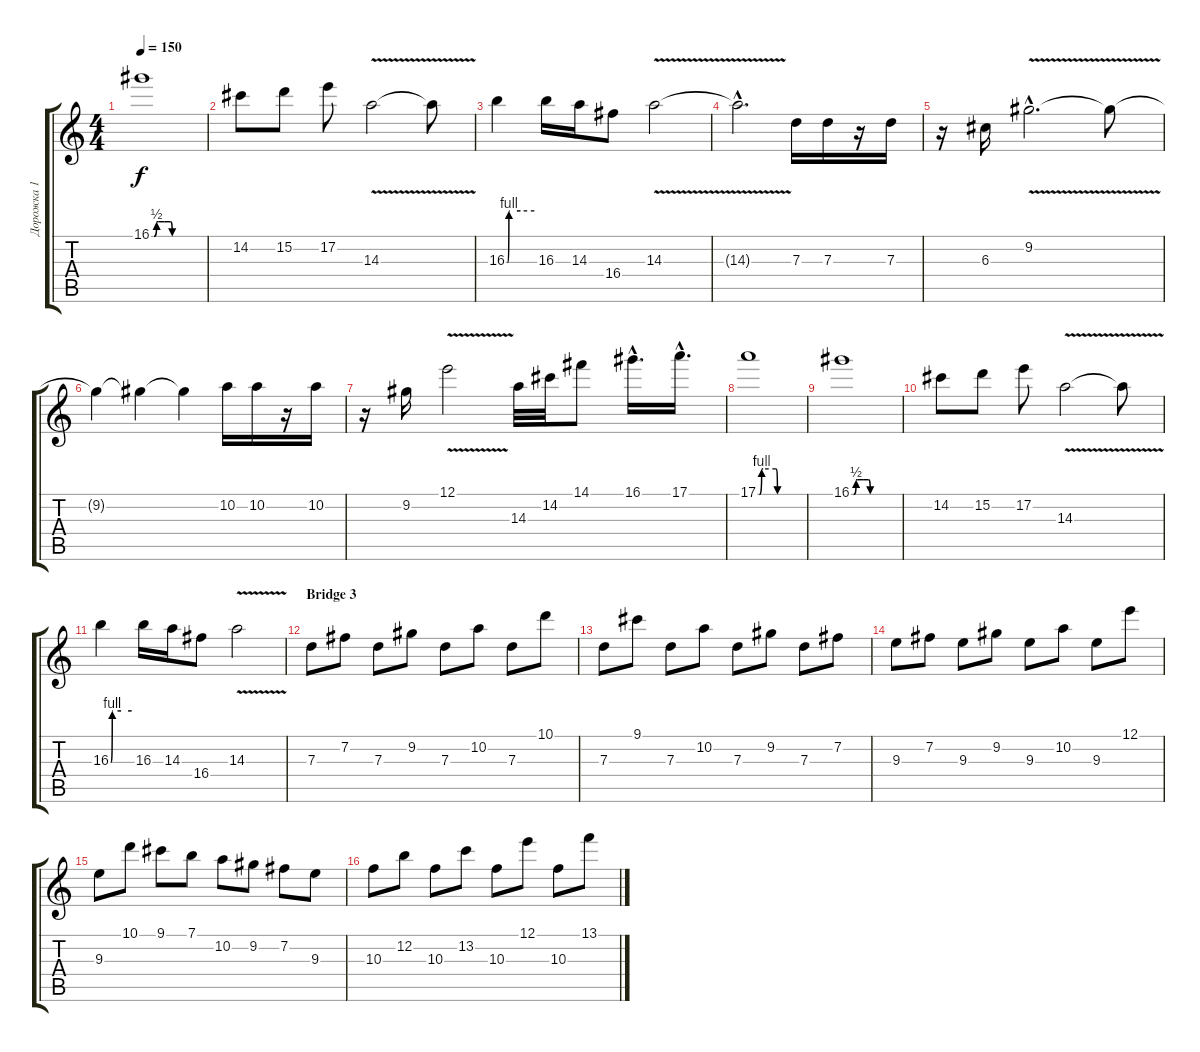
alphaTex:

\track ("Дорожка 1" "Дорожка 1") {instrument distortionguitar}
\staff {score tabs}
\tuning (E4 B3 G3 D3 A2 E2) {hide}
\ts (4 4)
\tempo 150
\clef g2
\ks c
16.1{be (custom 0 0 3 0 6 2 8 2 15 2 22 2 24 0 26 0 28 0 34 0 45 0 60 0)}.1{dy f} |
14.2.8 15.2.8 17.2.8 14.3{v}.2 14.3{t}.8 |
16.3{be (custom 0 0 2 0 5 4 7 4 30 4 60 4)}.4 16.3.16 14.3.16 16.4.8 14.3{v}.2 |
14.3{hac t}.2{d} 7.3.16 7.3.16 r.16 7.3.16 |
r.16 6.3.16 9.2{v hac}.2{d} 9.2{t}.8 |
9.2{t}.4 9.2{t}.4 9.2{t}.4 10.2.16 10.2.16 r.16 10.2.16 |
r.16 9.2.16 12.1{v}.2 14.3.32 14.2.32 14.1.8 16.1{hac}.16{d} 17.1{hac}.16{d} |
17.1{be (custom 0 0 2 0 5 4 7 4 24 4 26 0 28 0 32 0 35 0 45 0 60 0)}.1 |
16.1{be (custom 0 0 3 0 6 2 8 2 15 2 22 2 24 0 26 0 28 0 34 0 45 0 60 0)}.1 |
14.2.8 15.2.8 17.2.8 14.3{v}.2 14.3{t}.8 |
16.3{be (custom 0 0 2 0 5 4 7 4 30 4 60 4)}.4 16.3.16 14.3.16 16.4.8 14.3{v}.2 |
\section ("" "Bridge 3")
7.3.8 7.2.8 7.3.8 9.2.8 7.3.8 10.2.8 7.3.8 10.1.8 |
7.3.8 9.1.8 7.3.8 10.2.8 7.3.8 9.2.8 7.3.8 7.2.8 |
9.3.8 7.2.8 9.3.8 9.2.8 9.3.8 10.2.8 9.3.8 12.1.8 |
9.3.8 10.1.8 9.1.8 7.1.8 10.2.8 9.2.8 7.2.8 9.3.8 |
10.3.8 12.2.8 10.3.8 13.2.8 10.3.8 12.1.8 10.3.8 13.1.8
